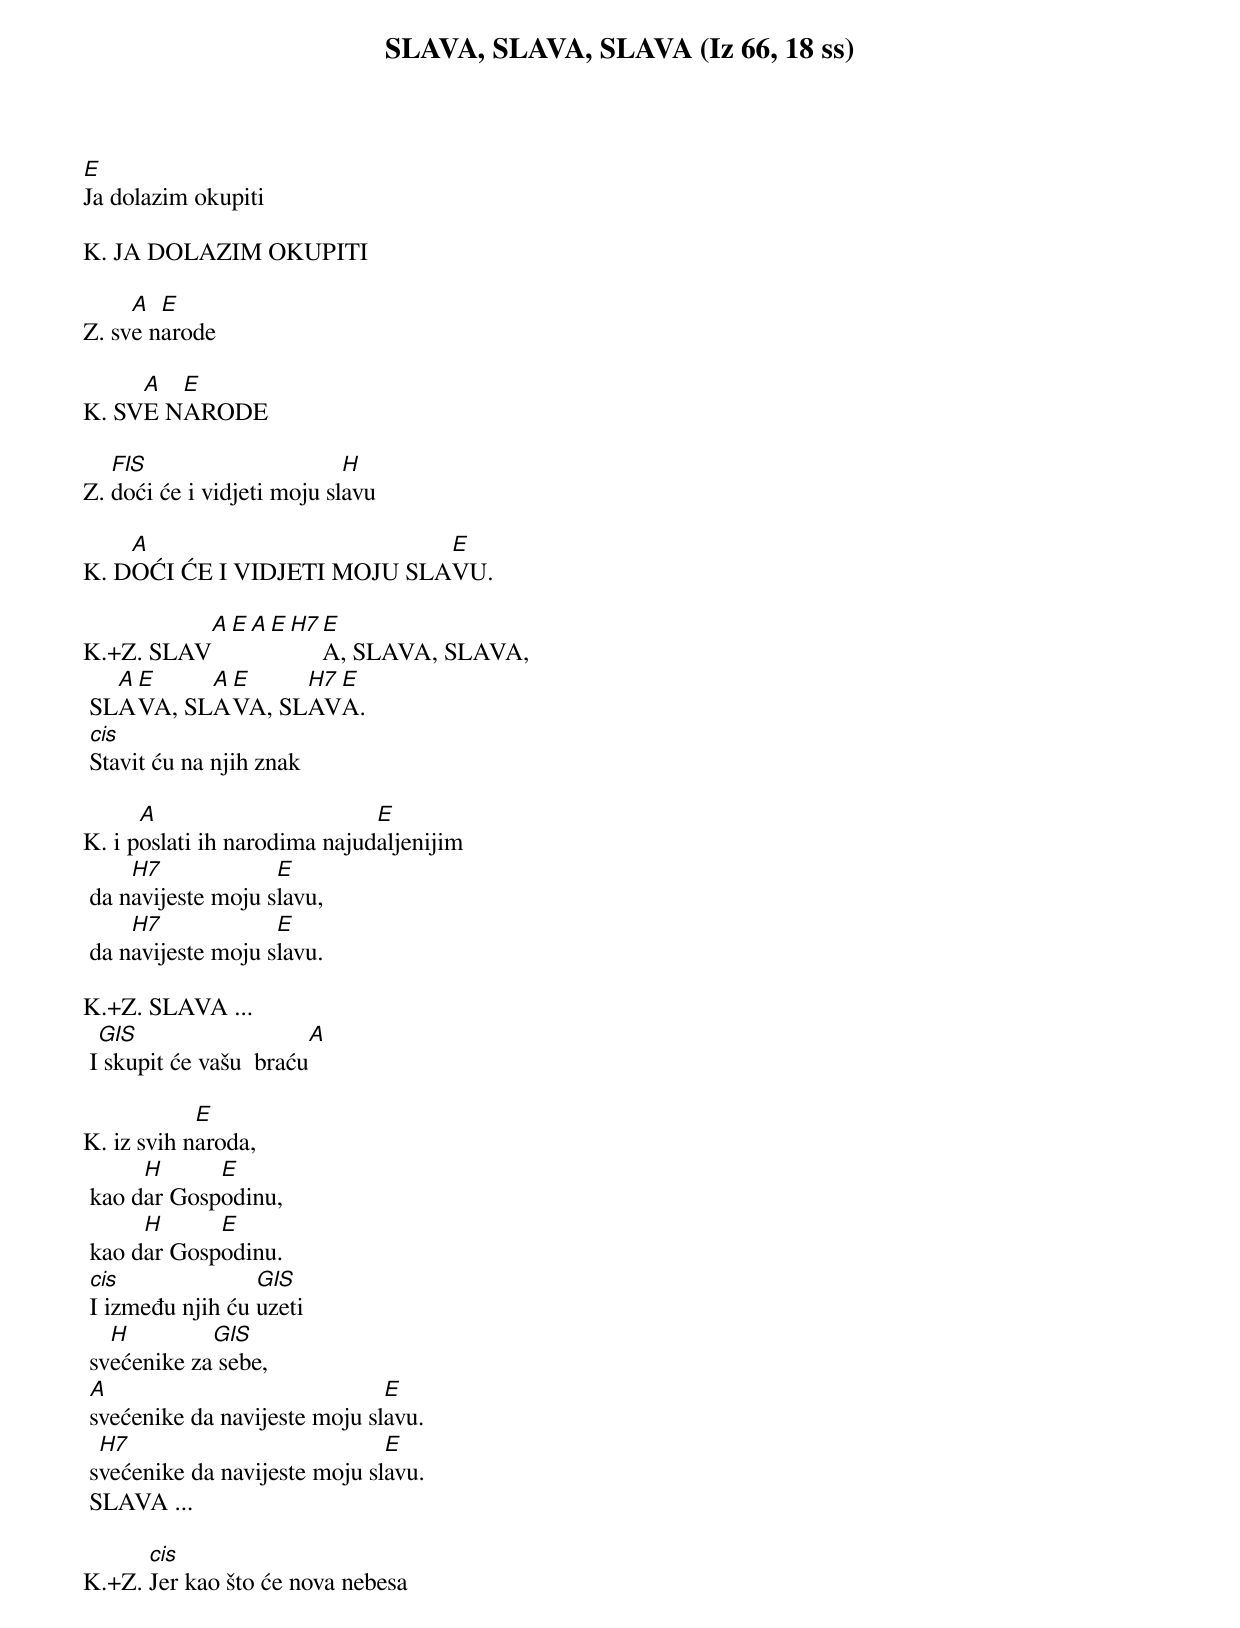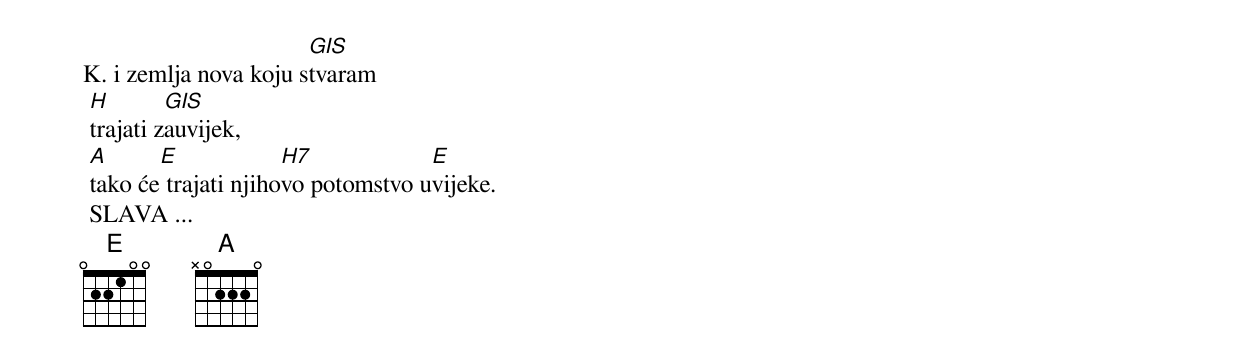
{title: SLAVA, SLAVA, SLAVA (Iz 66, 18 ss)}

[E]Ja dolazim okupiti

K.	JA DOLAZIM OKUPITI

Z.	sv[A]e n[E]arode

K.	SV[A]E N[E]ARODE

Z.	[FIS]doći će i vidjeti moju sl[H]avu

K.	D[A]OĆI ĆE I VIDJETI MOJU SLA[E]VU.

K.+Z.	SLAV[A][E][A][E][H7][E]A, SLAVA, SLAVA,
	SL[A]A[E]VA, SL[A]A[E]VA, SL[H7]AV[E]A.
	[cis]Stavit ću na njih znak

K.	i p[A]oslati ih narodima najud[E]aljenijim
	da n[H7]avijeste moju s[E]lavu,
	da n[H7]avijeste moju s[E]lavu.

K.+Z.	SLAVA ...
	I[GIS] skupit će vašu  braću[A]

K.	iz svih n[E]aroda,
	kao d[H]ar Gosp[E]odinu,
	kao d[H]ar Gosp[E]odinu.
	[cis]I između njih ću [GIS]uzeti
	sv[H]ećenike za[GIS] sebe,
	[A]svećenike da navijeste moju sl[E]avu.
	s[H7]većenike da navijeste moju sl[E]avu.
	SLAVA ...

K.+Z.	[cis]Jer kao što će nova nebesa

K.	i zemlja nova koju s[GIS]tvaram
	[H]trajati z[GIS]auvijek,
	[A]tako će[E] trajati njiho[H7]vo potomstvo u[E]vijeke.
	SLAVA ...
